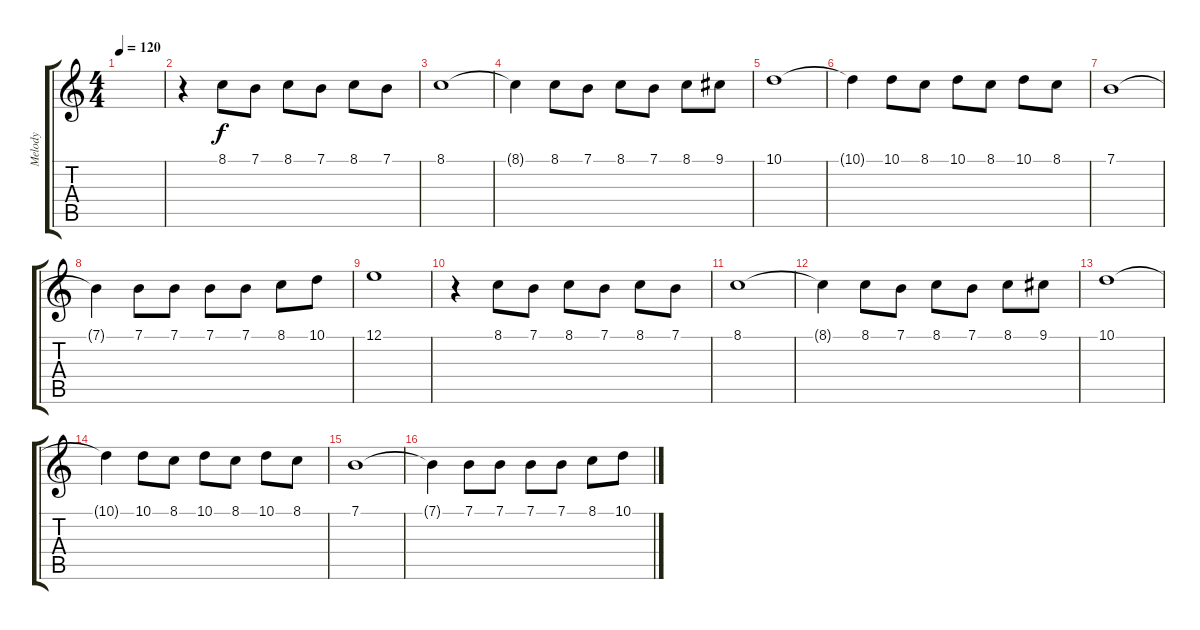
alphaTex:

\track ("Melody" "Melody") {instrument lead2sawtooth}
\staff {score tabs}
\tuning (E4 B3 G3 D3 A2 E2) {hide}
\ts (4 4)
\tempo 120
\clef g2
\ks c
|
r.4 8.1.8 7.1.8 8.1.8 7.1.8 8.1.8 7.1.8 |
8.1.1 |
8.1{t}.4 8.1.8 7.1.8 8.1.8 7.1.8 8.1.8 9.1.8 |
10.1.1 |
10.1{t}.4 10.1.8 8.1.8 10.1.8 8.1.8 10.1.8 8.1.8 |
7.1.1 |
7.1{t}.4 7.1.8 7.1.8 7.1.8 7.1.8 8.1.8 10.1.8 |
12.1.1 |
r.4 8.1.8 7.1.8 8.1.8 7.1.8 8.1.8 7.1.8 |
8.1.1 |
8.1{t}.4 8.1.8 7.1.8 8.1.8 7.1.8 8.1.8 9.1.8 |
10.1.1 |
10.1{t}.4 10.1.8 8.1.8 10.1.8 8.1.8 10.1.8 8.1.8 |
7.1.1 |
7.1{t}.4 7.1.8 7.1.8 7.1.8 7.1.8 8.1.8 10.1.8
